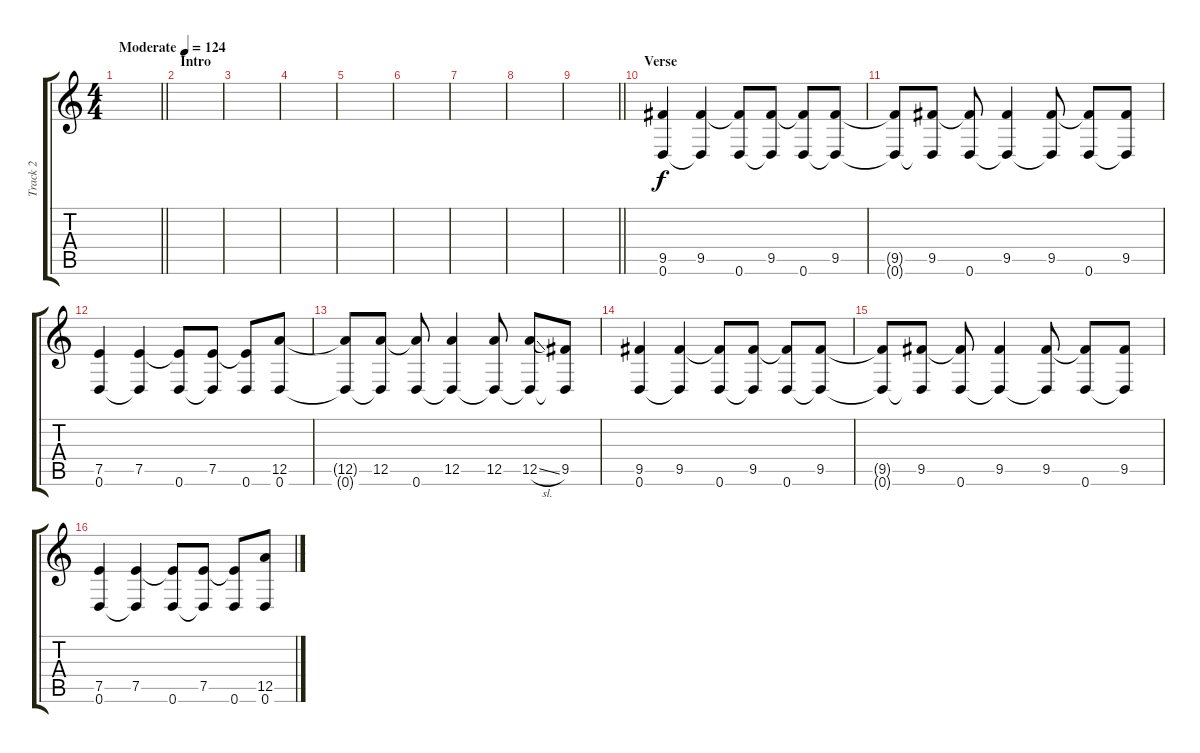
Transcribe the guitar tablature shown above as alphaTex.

\track ("Track 2" "Track 2") {instrument overdrivenguitar}
\staff {score tabs}
\tuning (E4 B3 G3 D3 A2 D2) {hide}
\ts (4 4)
\tempo (124 "Moderate")
\clef g2
\barLineRight lightlight
\ks c
|
\section ("" "Intro")
|
|
|
|
|
|
|
\barLineRight lightlight
|
\section ("" "Verse")
(9.5 0.6).4 (9.5 0.6{t}).4 (9.5{t} 0.6).8 (9.5 0.6{t}).8 (9.5{t} 0.6).8 (9.5 0.6{t}).8 |
(9.5{t} 0.6{t}).8 (9.5 0.6{t}).8 (9.5{t} 0.6).8 (9.5 0.6{t}).4 (9.5 0.6{t}).8 (9.5{t} 0.6).8 (9.5 0.6{t}).8 |
(7.5 0.6).4 (7.5 0.6{t}).4 (7.5{t} 0.6).8 (7.5 0.6{t}).8 (7.5{t} 0.6).8 (12.5 0.6).8 |
(12.5{t} 0.6{t}).8 (12.5 0.6{t}).8 (12.5{t} 0.6).8 (12.5 0.6{t}).4 (12.5 0.6{t}).8 (12.5{sl} 0.6{t}).8 (9.5 0.6{t}).8 |
(9.5 0.6).4 (9.5 0.6{t}).4 (9.5{t} 0.6).8 (9.5 0.6{t}).8 (9.5{t} 0.6).8 (9.5 0.6{t}).8 |
(9.5{t} 0.6{t}).8 (9.5 0.6{t}).8 (9.5{t} 0.6).8 (9.5 0.6{t}).4 (9.5 0.6{t}).8 (9.5{t} 0.6).8 (9.5 0.6{t}).8 |
(7.5 0.6).4 (7.5 0.6{t}).4 (7.5{t} 0.6).8 (7.5 0.6{t}).8 (7.5{t} 0.6).8 (12.5 0.6).8
